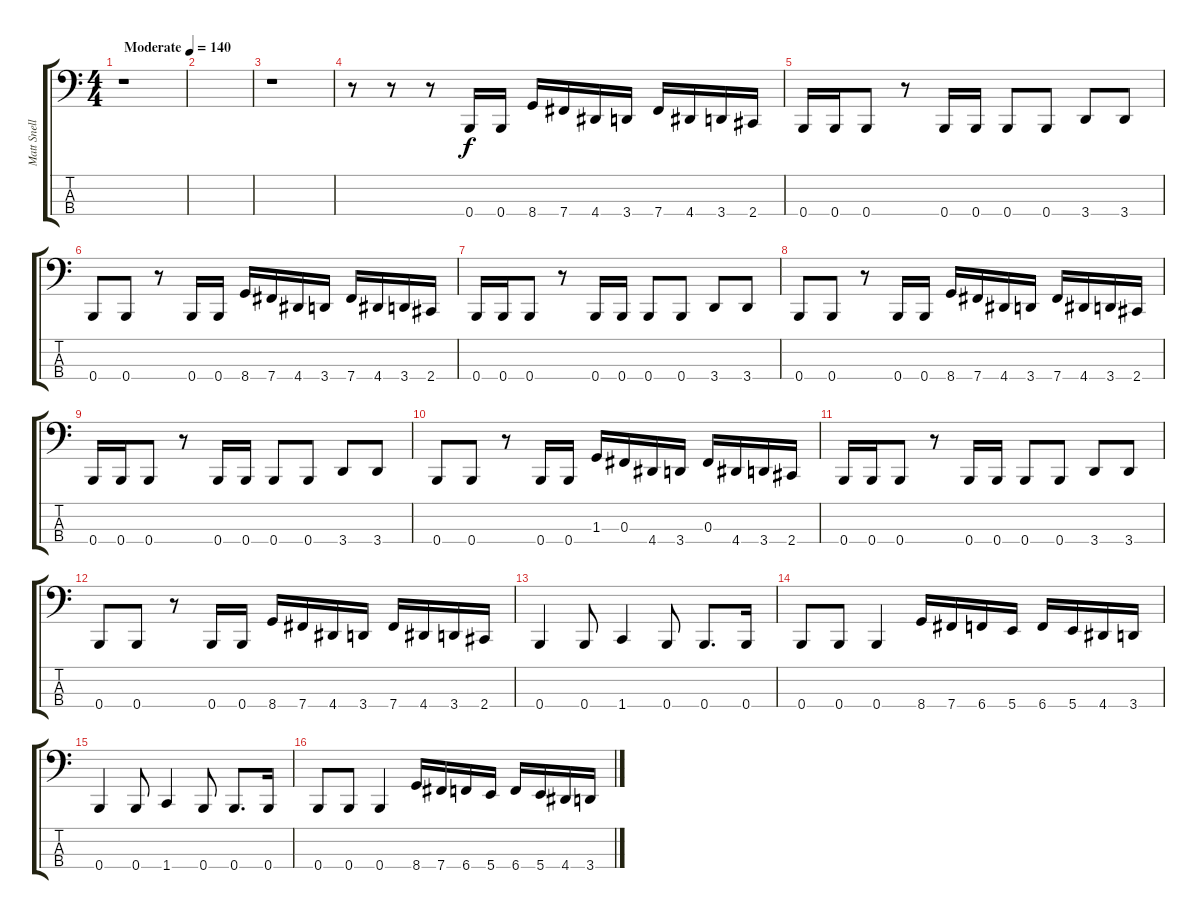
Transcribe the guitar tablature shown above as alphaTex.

\track ("Matt Snell" "Matt Snell") {instrument electricbassfinger}
\staff {score tabs}
\tuning (E2 B1 Gb1 B0) {hide}
\ts (4 4)
\tempo (140 "Moderate")
\clef f4
\ks c
r.1{dy f instrument electricbassfinger} |
|
r.1 |
r.8 r.8 r.8 0.4.16 0.4.16 8.4.16 7.4.16 4.4.16 3.4.16 7.4.16 4.4.16 3.4.16 2.4.16 |
0.4.16 0.4.16 0.4.8 r.8 0.4.16 0.4.16 0.4.8 0.4.8 3.4.8 3.4.8 |
0.4.8 0.4.8 r.8 0.4.16 0.4.16 8.4.16 7.4.16 4.4.16 3.4.16 7.4.16 4.4.16 3.4.16 2.4.16 |
0.4.16 0.4.16 0.4.8 r.8 0.4.16 0.4.16 0.4.8 0.4.8 3.4.8 3.4.8 |
0.4.8 0.4.8 r.8 0.4.16 0.4.16 8.4.16 7.4.16 4.4.16 3.4.16 7.4.16 4.4.16 3.4.16 2.4.16 |
0.4.16 0.4.16 0.4.8 r.8 0.4.16 0.4.16 0.4.8 0.4.8 3.4.8 3.4.8 |
0.4.8 0.4.8 r.8 0.4.16 0.4.16 1.3.16 0.3.16 4.4.16 3.4.16 0.3.16 4.4.16 3.4.16 2.4.16 |
0.4.16 0.4.16 0.4.8 r.8 0.4.16 0.4.16 0.4.8 0.4.8 3.4.8 3.4.8 |
0.4.8 0.4.8 r.8 0.4.16 0.4.16 8.4.16 7.4.16 4.4.16 3.4.16 7.4.16 4.4.16 3.4.16 2.4.16 |
0.4.4 0.4.8 1.4.4 0.4.8 0.4.8{d} 0.4.16 |
0.4.8 0.4.8 0.4.4 8.4.16 7.4.16 6.4.16 5.4.16 6.4.16 5.4.16 4.4.16 3.4.16 |
0.4.4 0.4.8 1.4.4 0.4.8 0.4.8{d} 0.4.16 |
0.4.8 0.4.8 0.4.4 8.4.16 7.4.16 6.4.16 5.4.16 6.4.16 5.4.16 4.4.16 3.4.16
